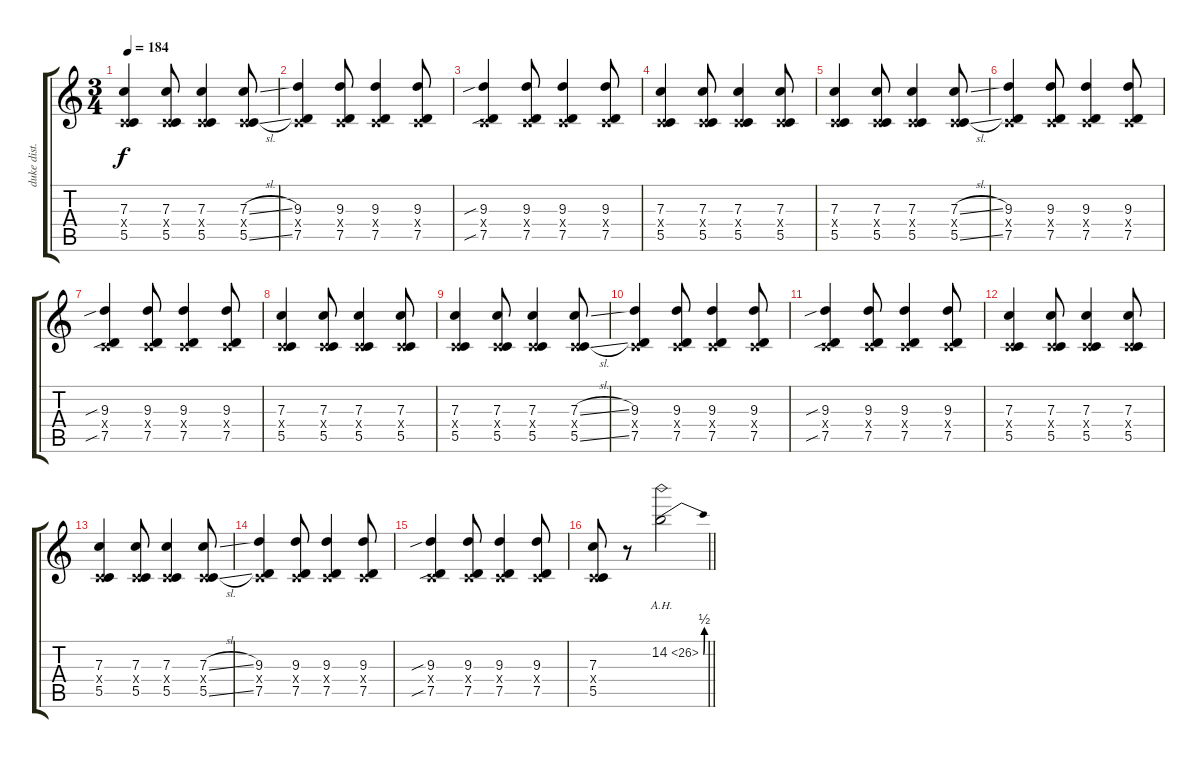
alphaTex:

\track ("duke dist." "duke dist.") {instrument overdrivenguitar}
\staff {score tabs}
\tuning (D4 A3 F3 C3 G2 C2) {hide}
\ts (3 4)
\tempo 184
\clef g2
\ks c
(7.3 0.4{x} 5.5).4{dy f} (7.3 0.4{x} 5.5).8 (7.3 0.4{x} 5.5).4 (7.3{sl} 0.4{x} 5.5{sl}).8 |
(9.3 0.4{x} 7.5).4 (9.3 0.4{x} 7.5).8 (9.3 0.4{x} 7.5).4 (9.3 0.4{x} 7.5).8 |
(9.3{sib} 0.4{x} 7.5{sib}).4 (9.3 0.4{x} 7.5).8 (9.3 0.4{x} 7.5).4 (9.3 0.4{x} 7.5).8 |
(7.3 0.4{x} 5.5).4 (7.3 0.4{x} 5.5).8 (7.3 0.4{x} 5.5).4 (7.3 0.4{x} 5.5).8 |
(7.3 0.4{x} 5.5).4 (7.3 0.4{x} 5.5).8 (7.3 0.4{x} 5.5).4 (7.3{sl} 0.4{x} 5.5{sl}).8 |
(9.3 0.4{x} 7.5).4 (9.3 0.4{x} 7.5).8 (9.3 0.4{x} 7.5).4 (9.3 0.4{x} 7.5).8 |
(9.3{sib} 0.4{x} 7.5{sib}).4 (9.3 0.4{x} 7.5).8 (9.3 0.4{x} 7.5).4 (9.3 0.4{x} 7.5).8 |
(7.3 0.4{x} 5.5).4 (7.3 0.4{x} 5.5).8 (7.3 0.4{x} 5.5).4 (7.3 0.4{x} 5.5).8 |
(7.3 0.4{x} 5.5).4 (7.3 0.4{x} 5.5).8 (7.3 0.4{x} 5.5).4 (7.3{sl} 0.4{x} 5.5{sl}).8 |
(9.3 0.4{x} 7.5).4 (9.3 0.4{x} 7.5).8 (9.3 0.4{x} 7.5).4 (9.3 0.4{x} 7.5).8 |
(9.3{sib} 0.4{x} 7.5{sib}).4 (9.3 0.4{x} 7.5).8 (9.3 0.4{x} 7.5).4 (9.3 0.4{x} 7.5).8 |
(7.3 0.4{x} 5.5).4 (7.3 0.4{x} 5.5).8 (7.3 0.4{x} 5.5).4 (7.3 0.4{x} 5.5).8 |
(7.3 0.4{x} 5.5).4 (7.3 0.4{x} 5.5).8 (7.3 0.4{x} 5.5).4 (7.3{sl} 0.4{x} 5.5{sl}).8 |
(9.3 0.4{x} 7.5).4 (9.3 0.4{x} 7.5).8 (9.3 0.4{x} 7.5).4 (9.3 0.4{x} 7.5).8 |
(9.3{sib} 0.4{x} 7.5{sib}).4 (9.3 0.4{x} 7.5).8 (9.3 0.4{x} 7.5).4 (9.3 0.4{x} 7.5).8 |
\barLineRight lightlight
(7.3 0.4{x} 5.5).8 r.8 14.2{be (bend 0 0 60 2) ah 12}.2
